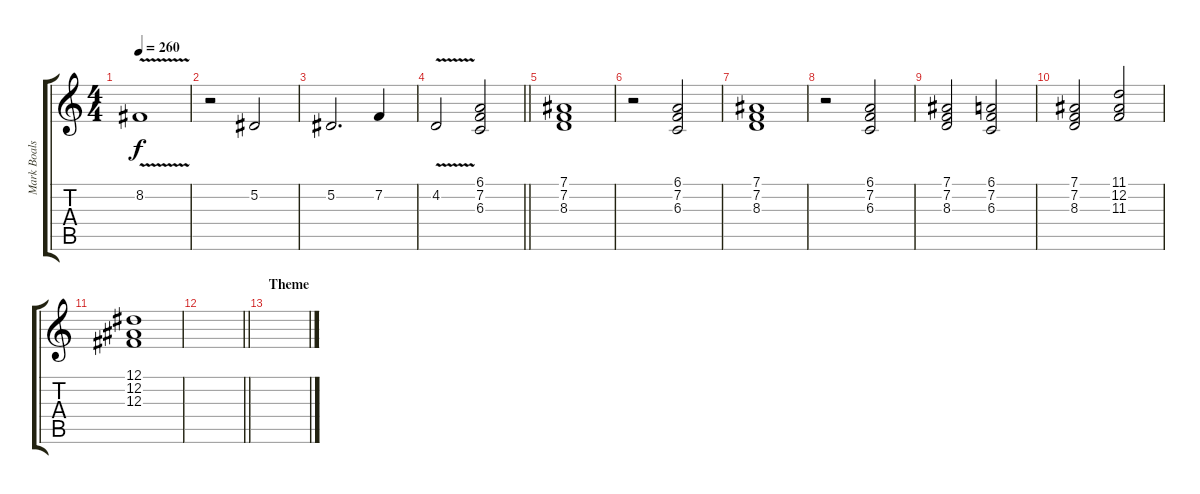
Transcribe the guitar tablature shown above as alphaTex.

\track ("Mark Boals" "Mark Boals") {instrument lead2sawtooth}
\staff {score tabs}
\tuning (Eb4 Bb3 Gb3 Db3 Ab2 Eb2) {hide}
\ts (4 4)
\tempo 260
\clef g2
\ks c
8.2{v}.1{dy f} |
r.2 5.2.2 |
5.2.2{d} 7.2.4 |
\barLineRight lightlight
4.2{v}.2 (6.1 7.2 6.3).2 |
(7.1 7.2 8.3).1 |
r.2 (6.1 7.2 6.3).2 |
(7.1 7.2 8.3).1 |
r.2 (6.1 7.2 6.3).2 |
(7.1 7.2 8.3).2 (6.1 7.2 6.3).2 |
(7.1 7.2 8.3).2 (11.1 12.2 11.3).2 |
(12.1 12.2 12.3).1 |
\barLineRight lightlight
|
\section ("" "Theme")
